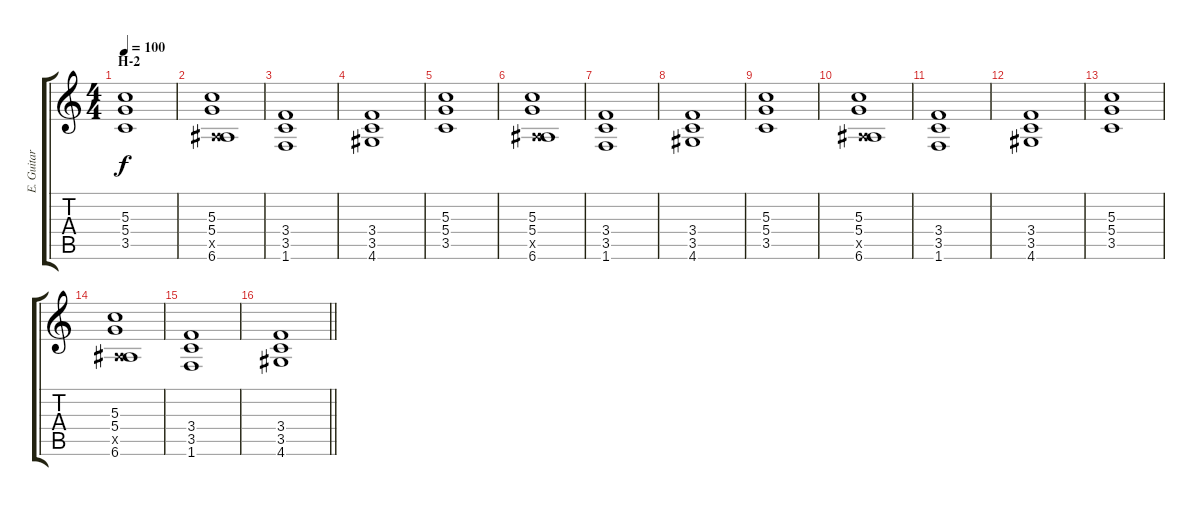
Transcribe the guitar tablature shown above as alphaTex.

\track ("E. Guitar I" "E. Guitar ") {instrument overdrivenguitar}
\staff {score tabs}
\tuning (E4 B3 G3 D3 A2 E2) {hide}
\ts (4 4)
\section ("" "H-2")
\tempo 100
\clef g2
\ks c
(5.3 5.4 3.5).1{dy f} |
(5.3 5.4 0.5{x} 6.6).1 |
(3.4 3.5 1.6).1 |
(3.4 3.5 4.6).1 |
(5.3 5.4 3.5).1 |
(5.3 5.4 0.5{x} 6.6).1 |
(3.4 3.5 1.6).1 |
(3.4 3.5 4.6).1 |
(5.3 5.4 3.5).1 |
(5.3 5.4 0.5{x} 6.6).1 |
(3.4 3.5 1.6).1 |
(3.4 3.5 4.6).1 |
(5.3 5.4 3.5).1 |
(5.3 5.4 0.5{x} 6.6).1 |
(3.4 3.5 1.6).1 |
\barLineRight lightlight
(3.4 3.5 4.6).1
